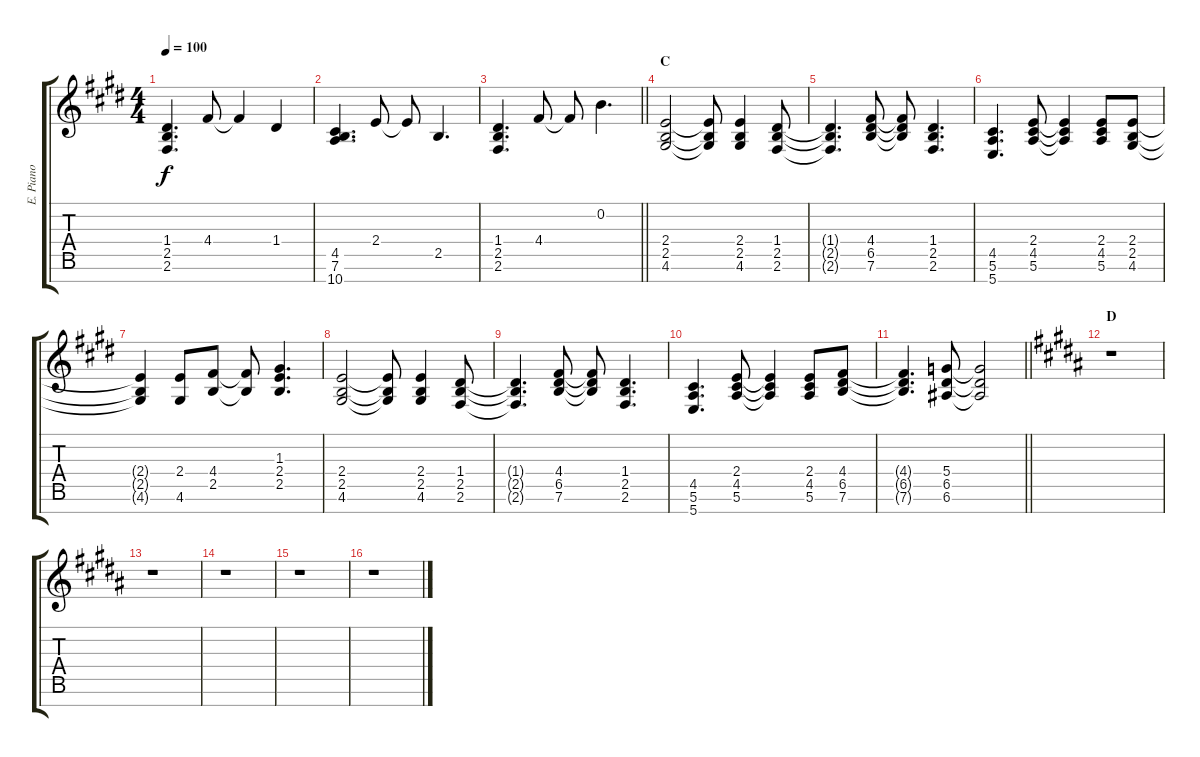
\track ("E. Piano" "E. Piano") {instrument electricgrandpiano}
\staff {score tabs}
\tuning (E5 B4 G4 D4 A3 E3 B2) {hide}
\ts (4 4)
\tempo 100
\clef g2
\ks e
(1.4 2.5 2.6).4{d dy f} 4.4.8 4.4{t}.4 1.4.4 |
(4.5 7.6 10.7).4{d} 2.4.8 2.4{t}.8 2.5.4{d} |
\barLineRight lightlight
(1.4 2.5 2.6).4{d} 4.4.8 4.4{t}.8 0.2.4{d} |
\section ("" "C")
(2.4 2.5 4.6).2 (2.4{t} 2.5{t} 4.6{t}).8 (2.4 2.5 4.6).4 (1.4 2.5 2.6).8 |
(1.4{t} 2.5{t} 2.6{t}).4{d} (4.4 6.5 7.6).8 (4.4{t} 6.5{t} 7.6{t}).8 (1.4 2.5 2.6).4{d} |
(4.5 5.6 5.7).4{d} (2.4 4.5 5.6).8 (2.4{t} 4.5{t} 5.6{t}).4 (2.4 4.5 5.6).8 (2.4 2.5 4.6).8 |
(2.4{t} 2.5{t} 4.6{t}).4 (2.4 4.6).8 (4.4 2.5).8 (4.4{t} 2.5{t}).8 (1.3 2.4 2.5).4{d} |
(2.4 2.5 4.6).2 (2.4{t} 2.5{t} 4.6{t}).8 (2.4 2.5 4.6).4 (1.4 2.5 2.6).8 |
(1.4{t} 2.5{t} 2.6{t}).4{d} (4.4 6.5 7.6).8 (4.4{t} 6.5{t} 7.6{t}).8 (1.4 2.5 2.6).4{d} |
(4.5 5.6 5.7).4{d} (2.4 4.5 5.6).8 (2.4{t} 4.5{t} 5.6{t}).4 (2.4 4.5 5.6).8 (4.4 6.5 7.6).8 |
\barLineRight lightlight
(4.4{t} 6.5{t} 7.6{t}).4{d} (5.4 6.5 6.6).8 (5.4{t} 6.5{t} 6.6{t}).2 |
\section ("" "D")
\ks b
r.1 |
r.1 |
r.1 |
r.1 |
r.1
